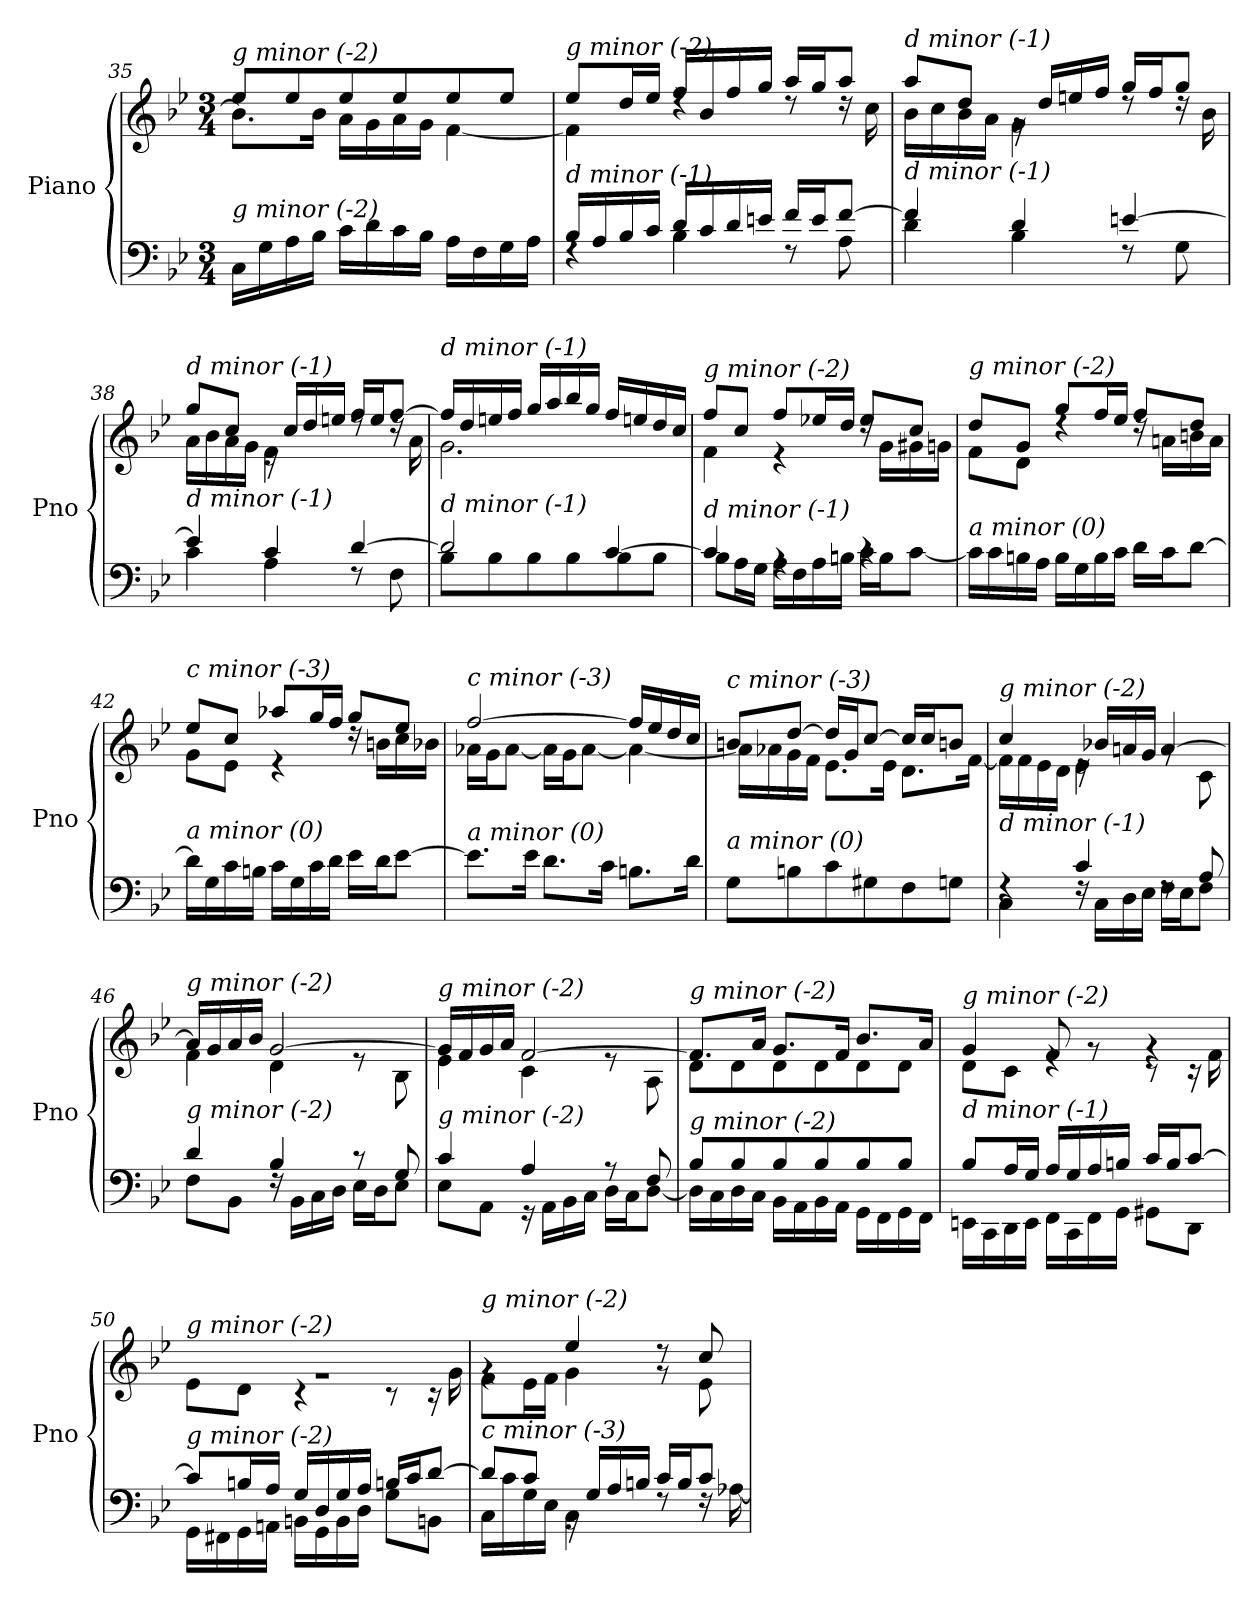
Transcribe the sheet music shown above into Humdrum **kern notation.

**kern	**kern
*part1	*part1
*staff2	*staff1
*I"Piano	*
*I'Pno	*
!!LO:LB:g=z
*clefF4	*clefG2
*k[b-e-]	*k[b-e-]
*M3/4	*M3/4
=35	=35
*	*^
!	!LO:TX:i:t=g minor (-2)	!
!LO:TX:i:t=g minor (-2)	!	!
16C\LL	8ee-/L	8.b-\L]
16G\	.	.
16A\	8ee-/	.
16B-\JJ	.	16b-\Jk
16c\LL	8ee-/	16a\LL
16d\	.	16g\
16c\	8ee-/	16a\
16B-\JJ	.	16g\JJ
16A\LL	8ee-/	[4f\
16F\	.	.
16G\	8ee-/J	.
16A\JJ	.	.
=36	=36	=36
*^	*	*
!	!	!LO:TX:i:t=g minor (-2)	!
!LO:TX:i:t=d minor (-1)	!	!	!
16B-/LL	4rF	8ee-/L	4f\]
16A/	.	.	.
16B-/	.	16dd/L	.
16c/JJ	.	16ee-/JJ	.
16d/LL	4B-\	16ff/LL	4rdd
16c/	.	16b-/	.
16d/	.	16ff/	.
16en/JJ	.	16gg/JJ	.
16f/LL	8rF	16aa/LL	8rdd
16e/J	.	16gg/J	.
[8f/J	8A\	8aa/J	16rdd
.	.	.	16cc\
=37	=37	=37	=37
!	!	!LO:TX:i:t=d minor (-1)	!
!LO:TX:i:t=d minor (-1)	!	!	!
4f/]	4d\	8aa/L	16b-\LL
.	.	.	16cc\
.	.	8dd/J	16b-\
.	.	.	16a\JJ
4d/	4B-\	16rg	4g\
.	.	16dd/LL	.
.	.	16een/	.
.	.	16ff/JJ	.
[4en/	8rF	16gg/LL	8rdd
.	.	16ff/J	.
.	8G\	8gg/J	16rdd
.	.	.	16b-\
=38	=38	=38	=38
!	!	!LO:TX:i:t=d minor (-1)	!
!LO:TX:i:t=d minor (-1)	!	!	!
4e/]	4c\	8gg/L	16a\LL
.	.	.	16b-\
.	.	8cc/J	16a\
.	.	.	16g\JJ
4c/	4A\	16re	4f\
.	.	16cc/LL	.
.	.	16dd/	.
.	.	16een/JJ	.
[4d/	8rF	16ff/LL	8rdd
.	.	16ee/J	.
.	8F\	[8ff/J	16rdd
.	.	.	16a\
!!LO:LB:g=z	!!
=39	=39	=39	=39
!	!	!LO:TX:i:t=d minor (-1)	!
!LO:TX:i:t=d minor (-1)	!	!	!
2d/]	8B-\L	16ff/LL]	2.g\
.	.	16dd/	.
.	8B-\	16een/	.
.	.	16ff/JJ	.
.	8B-\	16gg/LL	.
.	.	16aa/	.
.	8B-\	16bb-/	.
.	.	16gg/JJ	.
[4c/	8B-\	16ff/LL	.
.	.	16een/	.
.	8B-\J	16dd/	.
.	.	16cc/JJ	.
=40	=40	=40	=40
!	!	!LO:TX:i:t=g minor (-2)	!
!LO:TX:i:t=d minor (-1)	!	!	!
4c/]	8B-\L	8ff/L	4f\
.	16A\L	8cc/J	.
.	16G\JJ	.	.
4rA	16A\LL	8ff/L	4r
.	16F\	.	.
.	16A\	16ee-X/L	.
.	16Bn\JJ	16dd/JJ	.
4rc	16c\LL	8ee-/L	16rdd
.	16B\J	.	16g\LL
.	[8c\J	8cc/J	16g#Xi\
.	.	.	16g\JJ
*v	*v	*	*
=41	=41	=41
!	!LO:TX:i:t=g minor (-2)	!
!LO:TX:i:t=a minor (0)	!	!
16c\LL]	8dd/L	8f\L
16c\	.	.
16Bn\	8g/J	8d\J
16A\JJ	.	.
16B\LL	8gg/L	4rdd
16G\	.	.
16B\	16ff/L	.
16c\JJ	16ee-/JJ	.
16d\LL	8ff/L	16rdd
16c\J	.	16an\LL
[8d\J	8dd/J	16bn\
.	.	16a\JJ
!!LO:PB:g=z	!!
=42	=42	=42
!	!LO:TX:i:t=c minor (-3)	!
!LO:TX:i:t=a minor (0)	!	!
16d\LL]	8ee-/L	8g\L
16G\	.	.
16c\	8cc/J	8e-\J
16Bn\JJ	.	.
16c\LL	8aa-X/L	4r
16G\	.	.
16c\	16gg/L	.
16d\JJ	16ff/JJ	.
16e-\LL	8gg/L	16rdd
16d\J	.	16bn\LL
[8e-\J	8ee-/J	16cc\
.	.	16b-X\JJ
=43	=43	=43
!	!LO:TX:i:t=c minor (-3)	!
!LO:TX:i:t=a minor (0)	!	!
8.e-\L]	[2ff/	16a-X\LL
.	.	16g\J
.	.	[8a-\J
16e-\Jk	.	.
8.d\L	.	16a-\LL]
.	.	16g\J
.	.	[8a-\J
16c\Jk	.	.
8.Bn\L	16ff/LL]	4a-\_
.	16ee-/	.
.	16dd/	.
16d\Jk	16cc/JJ	.
=44	=44	=44
!	!LO:TX:i:t=c minor (-3)	!
!LO:TX:i:t=a minor (0)	!	!
8G\L	8bn/L	16a-\LL]
.	.	16a-X\
8Bn\	[8dd/J	16g\
.	.	16f\JJ
8c\	16dd/LL]	8.e-\L
.	16g/J	.
8G#Xi\	[8cc/J	.
.	.	16e-\Jk
8F\	16cc/LL]	8.d\L
.	16cc/J	.
8G\J	8bn/J	.
.	.	[16f\Jk
!!LO:LB:g=z	!!
=45	=45	=45
*^	*	*
!	!	!LO:TX:i:t=g minor (-2)	!
!LO:TX:i:t=d minor (-1)	!	!	!
4rF	4C\	4cc/	16f\LL]
.	.	.	16f\
.	.	.	16e-\
.	.	.	16d\JJ
4c/	16rF	16re	4e-\
.	16C\LL	16b-X/LL	.
.	16D\	16an/	.
.	16E-\JJ	16g/JJ	.
8rF	16F\LL	[4a/	8rg
.	16E-\J	.	.
8A/	8F\J	.	8c\
=46	=46	=46	=46
!	!	!LO:TX:i:t=g minor (-2)	!
!LO:TX:i:t=g minor (-2)	!	!	!
4d/	8F\L	16a/LL]	4f\
.	.	16g/	.
.	8BB-\J	16a/	.
.	.	16b-/JJ	.
4B-/	16rF	[2g/	4d\
.	16BB-\LL	.	.
.	16C\	.	.
.	16D\JJ	.	.
8r	16E-\LL	.	8re
.	16D\J	.	.
8G/	8E-\J	.	8B-\
=47	=47	=47	=47
!	!	!LO:TX:i:t=g minor (-2)	!
!LO:TX:i:t=g minor (-2)	!	!	!
4c/	8E-\L	16g/LL]	4e-\
.	.	16f/	.
.	8AA\J	16g/	.
.	.	16a/JJ	.
4A/	16r	[2f/	4c\
.	16AA\LL	.	.
.	16BB-\	.	.
.	16C\JJ	.	.
8r	16D\LL	.	8re
.	16C\J	.	.
8F/	[8D\J	.	8A\
!!LO:LB:g=z	!!
=48	=48	=48	=48
!	!	!LO:TX:i:t=g minor (-2)	!
!LO:TX:i:t=g minor (-2)	!	!	!
8B-/L	16D\LL]	8.f/L]	8d\L
.	16C\	.	.
8B-/	16D\	.	8d\
.	16C\JJ	16a/Jk	.
8B-/	16BB-\LL	8.g/L	8d\
.	16AA\	.	.
8B-/	16BB-\	.	8d\
.	16AA\JJ	16f/Jk	.
8B-/	16GG\LL	8.b-/L	8d\
.	16FF\	.	.
8B-/J	16GG\	.	8d\J
.	16FF\JJ	16a/Jk	.
=49	=49	=49	=49
!	!	!LO:TX:i:t=g minor (-2)	!
!LO:TX:i:t=d minor (-1)	!	!	!
8B-/L	16EEn\LL	4g/	8d\L
.	16CC\	.	.
16A/L	16DD\	.	8c\J
16G/JJ	16EE\JJ	.	.
16A/LL	16FF\LL	8f/	4re
16G/	16CC\	.	.
16A/	16FF\	8rg	.
16Bn/JJ	16GG\JJ	.	.
16c/LL	8GG#Xi\L	4rg	8r
16B/J	.	.	.
[8c/J	8DD\J	.	16r
.	.	.	16f\
=50	=50	=50	=50
!	!	!LO:TX:i:t=g minor (-2)	!
!LO:TX:i:t=g minor (-2)	!	!	!
8c/L]	16GG\LL	2.rg	8e-\L
.	16FF#X\	.	.
16Bn/L	16GG\	.	8d\J
16A/JJ	16AAn\JJ	.	.
16G/LL	16BBn\LL	.	4r
16D/	16GG\	.	.
16G/	16BB\	.	.
16A/JJ	16D\JJ	.	.
16Bn/LL	8G\L	.	8r
16c/J	.	.	.
[8d/J	8BBn\J	.	16r
.	.	.	16g\
!!LO:LB:g=z	!!
=51	=51	=51	=51
!	!	!LO:TX:i:t=g minor (-2)	!
!LO:TX:i:t=c minor (-3)	!	!	!
8d/L]	16C\LL	4rg	8f\L
.	16c\	.	.
8c/J	16G\	.	16e-\L
.	16E-\JJ	.	16f\JJ
16rBB	4C\	4ee-/	4g\
16G/LL	.	.	.
16A/	.	.	.
16Bn/JJ	.	.	.
16c/LL	8rF	8rg	8rdd
16B/J	.	.	.
8c/J	16rF	8cc/	8e-\
.	[16A-X\	.	.
*v	*v	*	*
*	*v	*v
=	=
*-	*-
